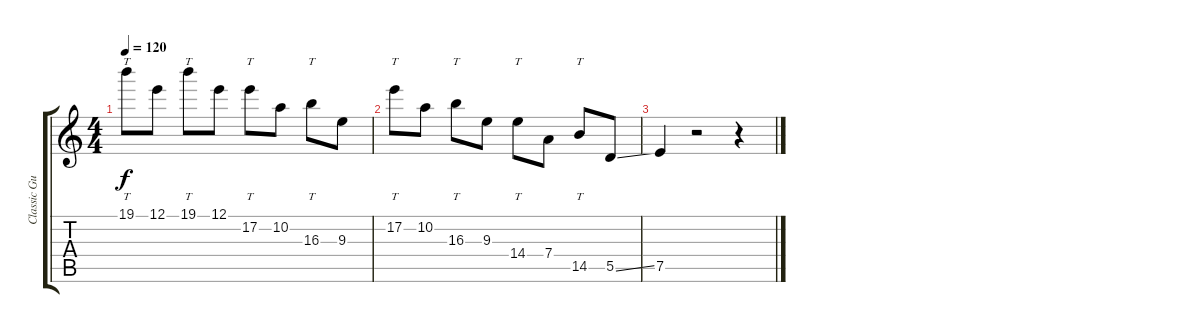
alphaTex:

\track ("Classic Guitar" "Classic Gu") {instrument acousticguitarnylon}
\staff {score tabs}
\tuning (E4 B3 G3 D3 A2 E2) {hide}
\ts (4 4)
\tempo 120
\clef g2
\ks c
19.1.8{tt dy f instrument acousticguitarnylon} 12.1.8 19.1.8{tt} 12.1.8 17.2.8{tt} 10.2.8 16.3.8{tt} 9.3.8 |
17.2.8{tt} 10.2.8 16.3.8{tt} 9.3.8 14.4.8{tt} 7.4.8 14.5.8{tt} 5.5{ss}.8 |
7.5.4 r.2 r.4
